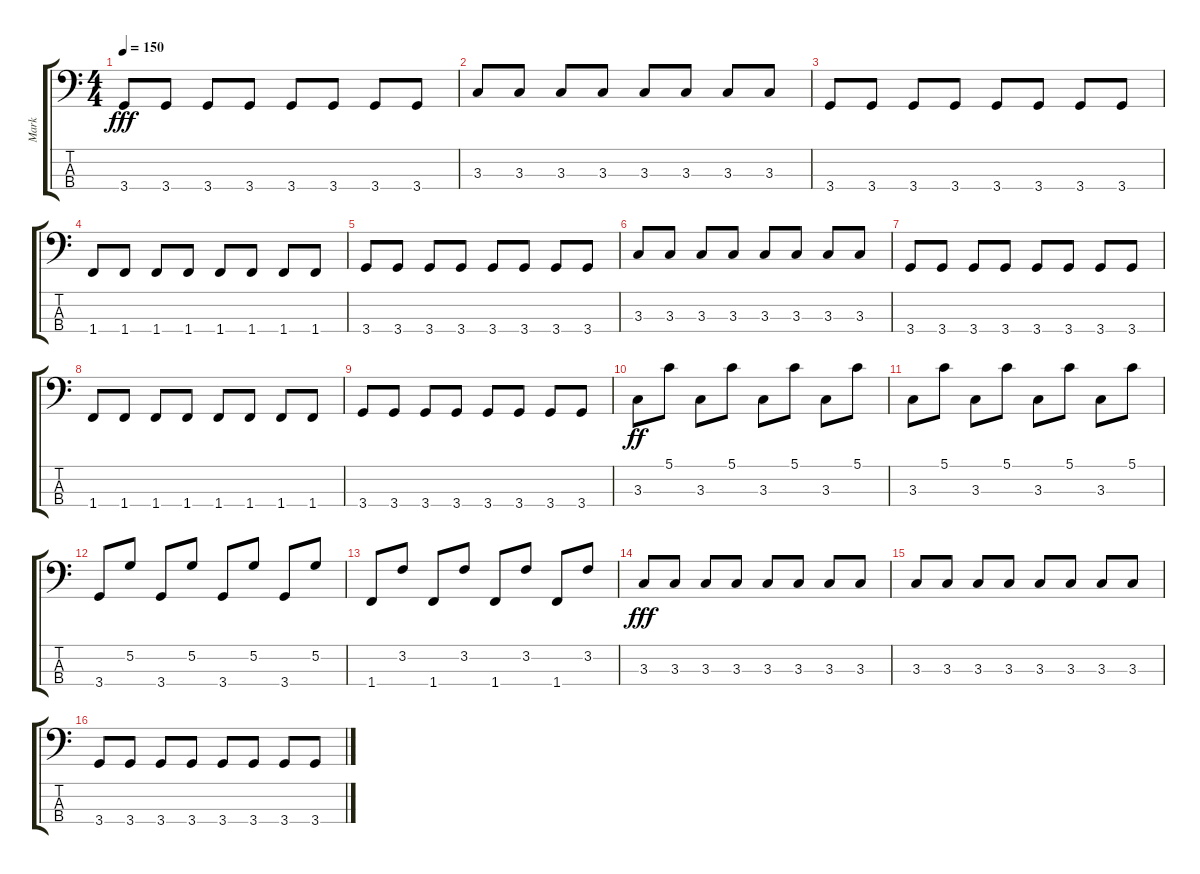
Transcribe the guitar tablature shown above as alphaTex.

\track ("Mark" "Mark") {instrument electricbassfinger}
\staff {score tabs}
\tuning (G2 D2 A1 E1) {hide}
\ts (4 4)
\tempo 150
\clef f4
\ks c
3.4.8{dy fff} 3.4.8 3.4.8 3.4.8 3.4.8 3.4.8 3.4.8 3.4.8 |
3.3.8 3.3.8 3.3.8 3.3.8 3.3.8 3.3.8 3.3.8 3.3.8 |
3.4.8 3.4.8 3.4.8 3.4.8 3.4.8 3.4.8 3.4.8 3.4.8 |
1.4.8 1.4.8 1.4.8 1.4.8 1.4.8 1.4.8 1.4.8 1.4.8 |
3.4.8 3.4.8 3.4.8 3.4.8 3.4.8 3.4.8 3.4.8 3.4.8 |
3.3.8 3.3.8 3.3.8 3.3.8 3.3.8 3.3.8 3.3.8 3.3.8 |
3.4.8 3.4.8 3.4.8 3.4.8 3.4.8 3.4.8 3.4.8 3.4.8 |
1.4.8 1.4.8 1.4.8 1.4.8 1.4.8 1.4.8 1.4.8 1.4.8 |
3.4.8 3.4.8 3.4.8 3.4.8 3.4.8 3.4.8 3.4.8 3.4.8 |
3.3.8{dy ff} 5.1.8 3.3.8 5.1.8 3.3.8 5.1.8 3.3.8 5.1.8 |
3.3.8 5.1.8 3.3.8 5.1.8 3.3.8 5.1.8 3.3.8 5.1.8 |
3.4.8 5.2.8 3.4.8 5.2.8 3.4.8 5.2.8 3.4.8 5.2.8 |
1.4.8 3.2.8 1.4.8 3.2.8 1.4.8 3.2.8 1.4.8 3.2.8 |
3.3.8{dy fff} 3.3.8 3.3.8 3.3.8 3.3.8 3.3.8 3.3.8 3.3.8 |
3.3.8 3.3.8 3.3.8 3.3.8 3.3.8 3.3.8 3.3.8 3.3.8 |
3.4.8 3.4.8 3.4.8 3.4.8 3.4.8 3.4.8 3.4.8 3.4.8
